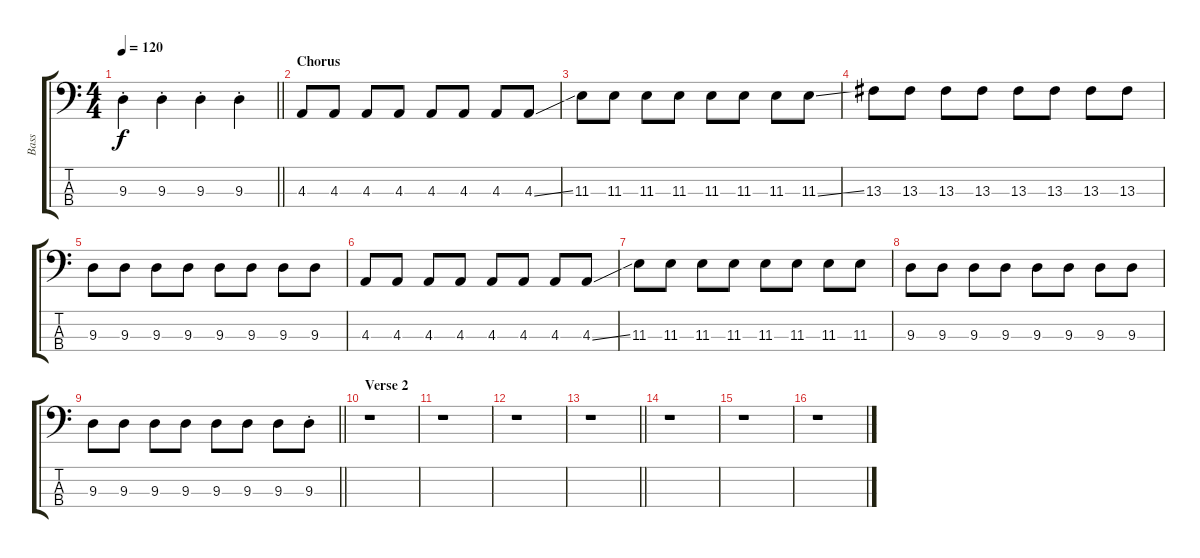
\track ("Bass" "Bass") {instrument electricbassfinger}
\staff {score tabs}
\tuning (Eb2 Bb1 F1 C1) {hide}
\ts (4 4)
\tempo 120
\clef f4
\barLineRight lightlight
\ks c
9.3{st}.4{dy f} 9.3{st}.4 9.3{st}.4 9.3{st}.4 |
\section ("" "Chorus")
4.3.8 4.3.8 4.3.8 4.3.8 4.3.8 4.3.8 4.3.8 4.3{ss}.8 |
11.3.8 11.3.8 11.3.8 11.3.8 11.3.8 11.3.8 11.3.8 11.3{ss}.8 |
13.3.8 13.3.8 13.3.8 13.3.8 13.3.8 13.3.8 13.3.8 13.3.8 |
9.3.8 9.3.8 9.3.8 9.3.8 9.3.8 9.3.8 9.3.8 9.3.8 |
4.3.8 4.3.8 4.3.8 4.3.8 4.3.8 4.3.8 4.3.8 4.3{ss}.8 |
11.3.8 11.3.8 11.3.8 11.3.8 11.3.8 11.3.8 11.3.8 11.3.8 |
9.3.8 9.3.8 9.3.8 9.3.8 9.3.8 9.3.8 9.3.8 9.3.8 |
\barLineRight lightlight
9.3.8 9.3.8 9.3.8 9.3.8 9.3.8 9.3.8 9.3.8 9.3{st}.8 |
\section ("" "Verse 2")
r.1 |
r.1 |
r.1 |
\barLineRight lightlight
r.1 |
r.1 |
r.1 |
r.1
